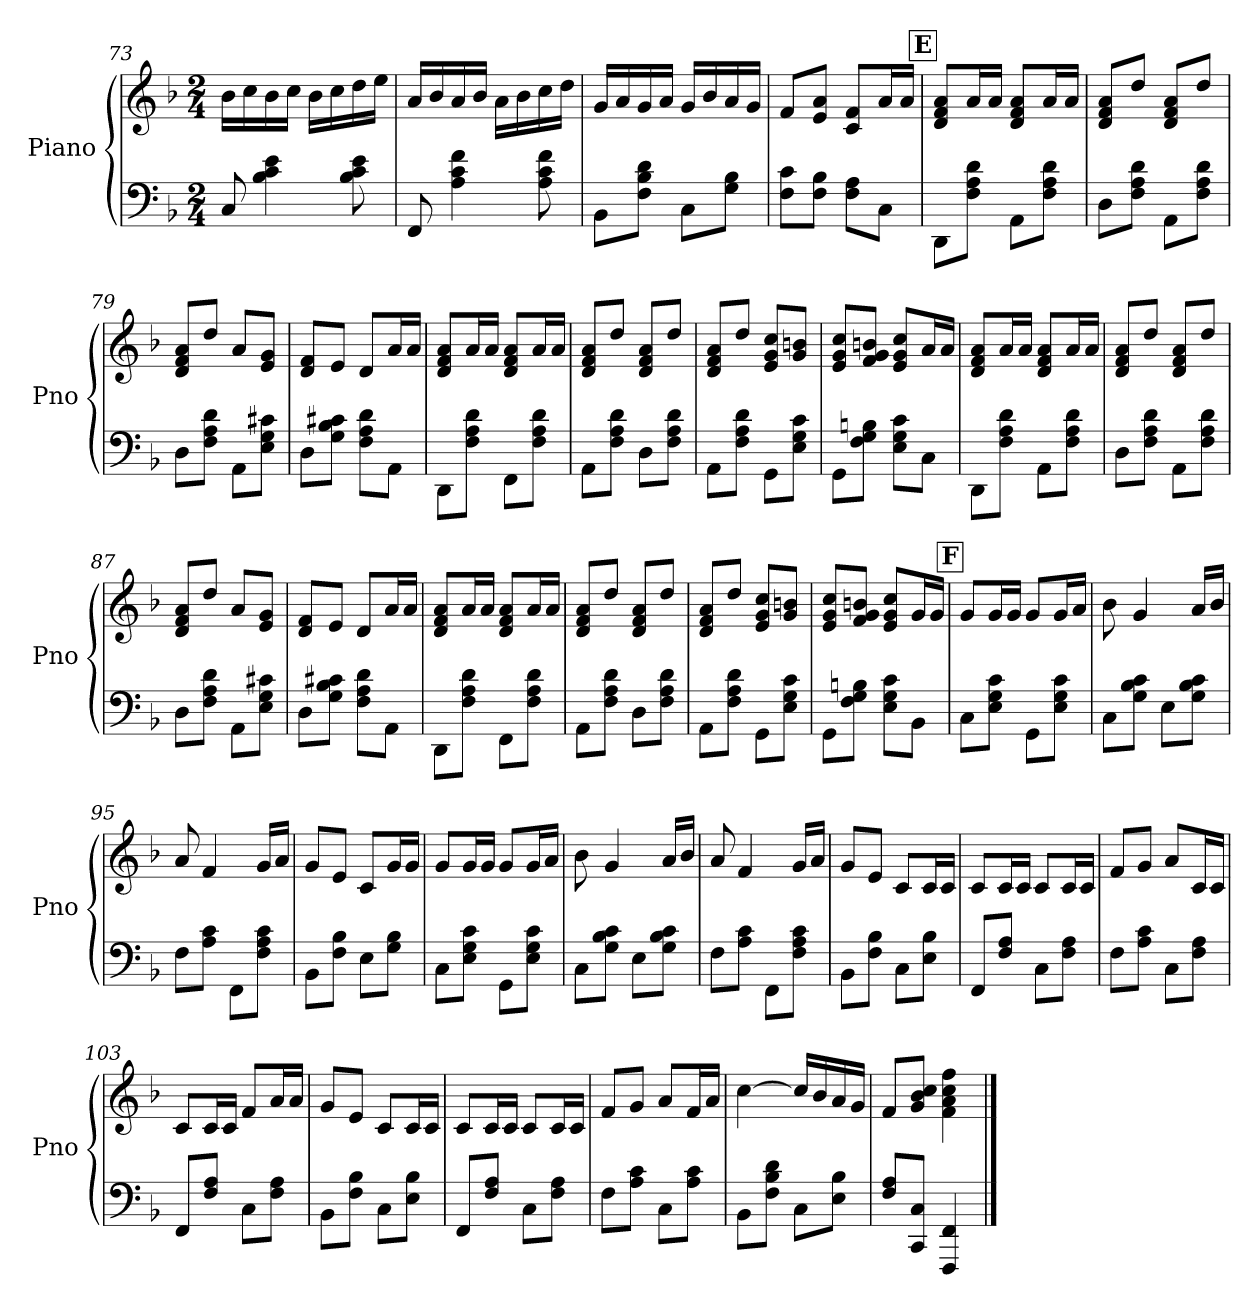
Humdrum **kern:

**kern	**kern
*part1	*part1
*staff2	*staff1
*I"Piano	*
*I'Pno	*
*clefF4	*clefG2
*k[b-]	*k[b-]
*M2/4	*M2/4
=73	=73
8C/	16b-\LL
.	16cc\
4B-\ 4c\ 4e\	16b-\
.	16cc\JJ
.	16b-\LL
.	16cc\
8B-\ 8c\ 8e\	16dd\
.	16ee\JJ
=74	=74
8FF/	16a/LL
.	16b-/
4A\ 4c\ 4f\	16a/
.	16b-/JJ
.	16a\LL
.	16b-\
8A\ 8c\ 8f\	16cc\
.	16dd\JJ
=75	=75
8BB-\L	16g/LL
.	16a/
8F\ 8B-\ 8d\J	16g/
.	16a/JJ
8C\L	16g/LL
.	16b-/
8G\ 8B-\J	16a/
.	16g/JJ
=76	=76
8F\ 8c\L	8f/L
8F\ 8B-\J	8e/ 8a/J
8F\ 8A\L	8c/ 8f/L
8C\J	16a/L
.	16a/JJ
!!LO:LB:g=z
!!LO:REH:place=s1:a:B:fs=14:t=E
=77	=77
8DD\L	8d/ 8f/ 8a/L
8F\ 8A\ 8d\J	16a/L
.	16a/JJ
8AA\L	8d/ 8f/ 8a/L
8F\ 8A\ 8d\J	16a/L
.	16a/JJ
=78	=78
8D\L	8d/ 8f/ 8a/L
8F\ 8A\ 8d\J	8dd/J
8AA\L	8d/ 8f/ 8a/L
8F\ 8A\ 8d\J	8dd/J
=79	=79
8D\L	8d/ 8f/ 8a/L
8F\ 8A\ 8d\J	8dd/J
8AA\L	8a/L
8E\ 8G\ 8c#X\J	8e/ 8g/J
=80	=80
8D\L	8d/ 8f/L
8G\ 8B-\ 8c#X\J	8e/J
8F\ 8A\ 8d\L	8d/L
8AA\J	16a/L
.	16a/JJ
=81	=81
8DD\L	8d/ 8f/ 8a/L
8F\ 8A\ 8d\J	16a/L
.	16a/JJ
8FF\L	8d/ 8f/ 8a/L
8F\ 8A\ 8d\J	16a/L
.	16a/JJ
=82	=82
8AA\L	8d/ 8f/ 8a/L
8F\ 8A\ 8d\J	8dd/J
8D\L	8d/ 8f/ 8a/L
8F\ 8A\ 8d\J	8dd/J
=83	=83
8AA\L	8d/ 8f/ 8a/L
8F\ 8A\ 8d\J	8dd/J
8GG\L	8e/ 8g/ 8cc/L
8E\ 8G\ 8c\J	8g/ 8bn/J
=84	=84
8GG\L	8e/ 8g/ 8cc/L
8F\ 8G\ 8Bn\J	8f/ 8g/ 8bn/J
8E\ 8G\ 8c\L	8e/ 8g/ 8cc/L
8C\J	16a/L
.	16a/JJ
=85	=85
8DD\L	8d/ 8f/ 8a/L
8F\ 8A\ 8d\J	16a/L
.	16a/JJ
8AA\L	8d/ 8f/ 8a/L
8F\ 8A\ 8d\J	16a/L
.	16a/JJ
!!LO:LB:g=z
=86	=86
8D\L	8d/ 8f/ 8a/L
8F\ 8A\ 8d\J	8dd/J
8AA\L	8d/ 8f/ 8a/L
8F\ 8A\ 8d\J	8dd/J
=87	=87
8D\L	8d/ 8f/ 8a/L
8F\ 8A\ 8d\J	8dd/J
8AA\L	8a/L
8E\ 8G\ 8c#X\J	8e/ 8g/J
=88	=88
8D\L	8d/ 8f/L
8G\ 8B-\ 8c#X\J	8e/J
8F\ 8A\ 8d\L	8d/L
8AA\J	16a/L
.	16a/JJ
=89	=89
8DD\L	8d/ 8f/ 8a/L
8F\ 8A\ 8d\J	16a/L
.	16a/JJ
8FF\L	8d/ 8f/ 8a/L
8F\ 8A\ 8d\J	16a/L
.	16a/JJ
=90	=90
8AA\L	8d/ 8f/ 8a/L
8F\ 8A\ 8d\J	8dd/J
8D\L	8d/ 8f/ 8a/L
8F\ 8A\ 8d\J	8dd/J
=91	=91
8AA\L	8d/ 8f/ 8a/L
8F\ 8A\ 8d\J	8dd/J
8GG\L	8e/ 8g/ 8cc/L
8E\ 8G\ 8c\J	8g/ 8bn/J
=92	=92
8GG\L	8e/ 8g/ 8cc/L
8F\ 8G\ 8Bn\J	8f/ 8g/ 8bn/J
8E\ 8G\ 8c\L	8e/ 8g/ 8cc/L
8BB-\J	16g/L
.	16g/JJ
!!LO:REH:place=s1:a:B:fs=14:t=F
=93	=93
8C\L	8g/L
8E\ 8G\ 8c\J	16g/L
.	16g/JJ
8GG\L	8g/L
8E\ 8G\ 8c\J	16g/L
.	16a/JJ
=94	=94
8C\L	8b-\
8G\ 8B-\ 8c\J	4g/
8E\L	.
8G\ 8B-\ 8c\J	16a/LL
.	16b-/JJ
!!LO:PB:g=z
=95	=95
8F\L	8a/
8A\ 8c\J	4f/
8FF\L	.
8F\ 8A\ 8c\J	16g/LL
.	16a/JJ
=96	=96
8BB-\L	8g/L
8F\ 8B-\J	8e/J
8E\L	8c/L
8G\ 8B-\J	16g/L
.	16g/JJ
=97	=97
8C\L	8g/L
8E\ 8G\ 8c\J	16g/L
.	16g/JJ
8GG\L	8g/L
8E\ 8G\ 8c\J	16g/L
.	16a/JJ
=98	=98
8C\L	8b-\
8G\ 8B-\ 8c\J	4g/
8E\L	.
8G\ 8B-\ 8c\J	16a/LL
.	16b-/JJ
=99	=99
8F\L	8a/
8A\ 8c\J	4f/
8FF\L	.
8F\ 8A\ 8c\J	16g/LL
.	16a/JJ
=100	=100
8BB-\L	8g/L
8F\ 8B-\J	8e/J
8C\L	8c/L
8E\ 8B-\J	16c/L
.	16c/JJ
=101	=101
8FF/L	8c/L
8F/ 8A/J	16c/L
.	16c/JJ
8C\L	8c/L
8F\ 8A\J	16c/L
.	16c/JJ
=102	=102
8F\L	8f/L
8A\ 8c\J	8g/J
8C\L	8a/L
8F\ 8A\J	16c/L
.	16c/JJ
!!LO:LB:g=z
=103	=103
8FF/L	8c/L
8F/ 8A/J	16c/L
.	16c/JJ
8C\L	8f/L
8F\ 8A\J	16a/L
.	16a/JJ
=104	=104
8BB-\L	8g/L
8F\ 8B-\J	8e/J
8C\L	8c/L
8E\ 8B-\J	16c/L
.	16c/JJ
=105	=105
8FF/L	8c/L
8F/ 8A/J	16c/L
.	16c/JJ
8C\L	8c/L
8F\ 8A\J	16c/L
.	16c/JJ
=106	=106
8F\L	8f/L
8A\ 8c\J	8g/J
8C\L	8a/L
8A\ 8c\J	16f/L
.	16a/JJ
=107	=107
8BB-\L	[4cc\
8F\ 8B-\ 8d\J	.
8C\L	16cc/LL]
.	16b-/
8E\ 8B-\J	16a/
.	16g/JJ
=108	=108
8F/ 8A/L	8f/L
8CC/ 8C/J	8g/ 8b-/ 8cc/J
4FFF/ 4FF/	4f\ 4a\ 4cc\ 4ff\
==	==
*-	*-
